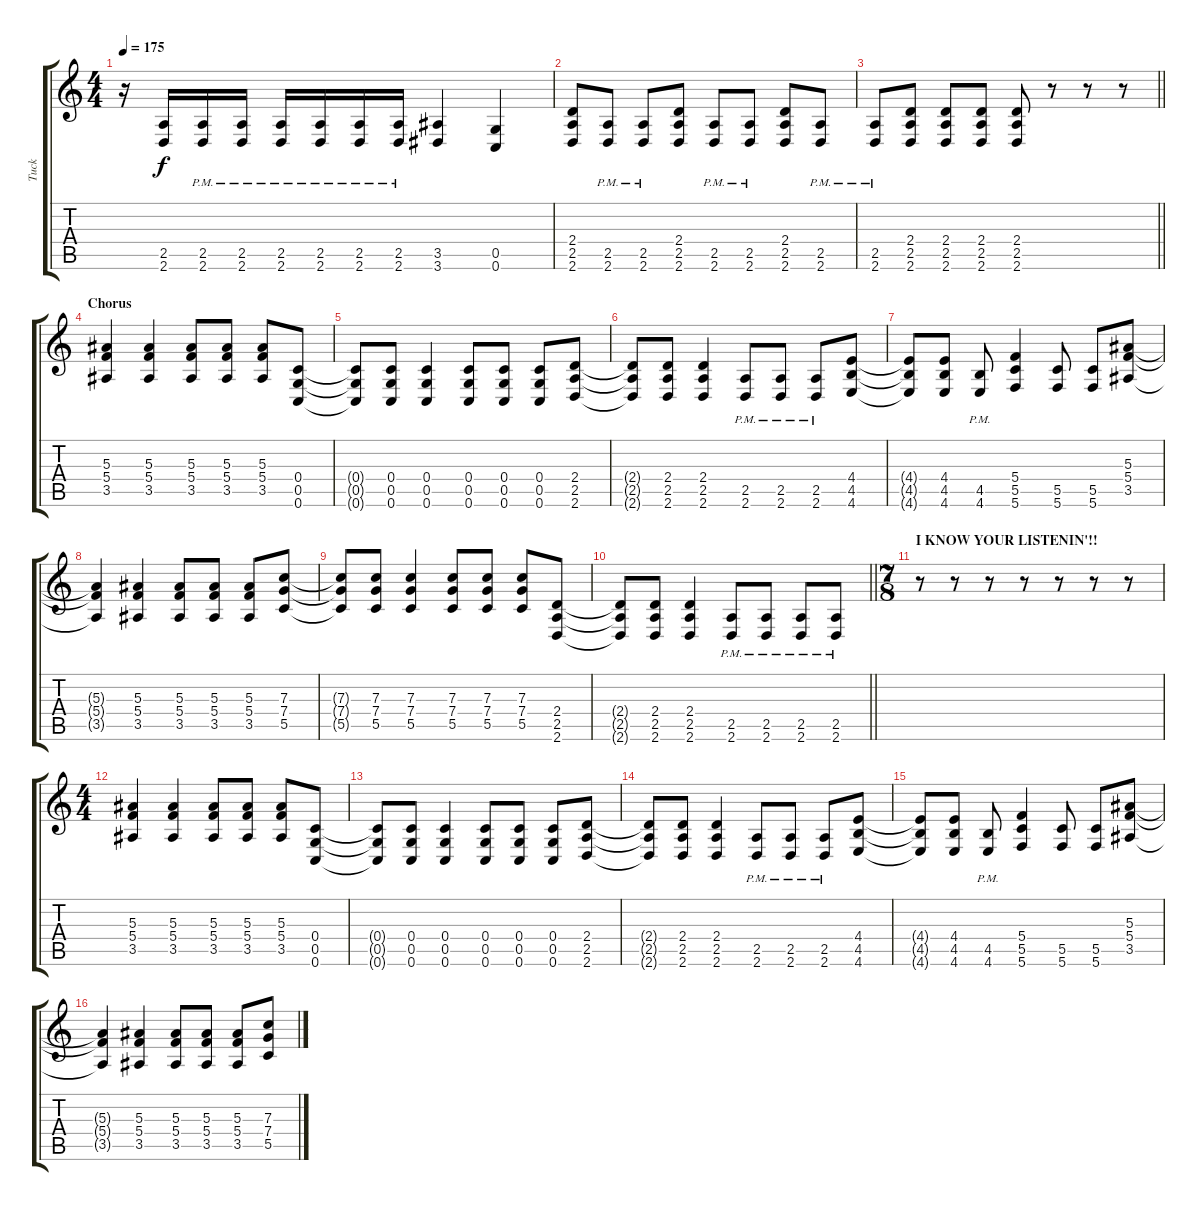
\track ("Tuck" "Tuck") {instrument distortionguitar}
\staff {score tabs}
\tuning (D4 A3 F3 C3 G2 C2) {hide}
\ts (4 4)
\tempo 175
\clef g2
\ks c
r.16{dy f} (2.5{t} 2.6{t}).16 (2.5{pm} 2.6{pm}).16 (2.5{pm} 2.6{pm}).16 (2.5{pm} 2.6{pm}).16 (2.5{pm} 2.6{pm}).16 (2.5{pm} 2.6{pm}).16 (2.5{pm} 2.6{pm}).16 (3.5 3.6).4 (0.5 0.6).4 |
(2.4 2.5 2.6).8 (2.5{pm} 2.6{pm}).8 (2.5{pm} 2.6{pm}).8 (2.4 2.5 2.6).8 (2.5{pm} 2.6{pm}).8 (2.5{pm} 2.6{pm}).8 (2.4 2.5 2.6).8 (2.5{pm} 2.6{pm}).8 |
\barLineRight lightlight
(2.5{pm} 2.6{pm}).8 (2.4 2.5 2.6).8 (2.4 2.5 2.6).8 (2.4 2.5 2.6).8 (2.4 2.5 2.6).8 r.8 r.8 r.8 |
\section ("" "Chorus")
(5.3 5.4 3.5).4 (5.3 5.4 3.5).4 (5.3 5.4 3.5).8 (5.3 5.4 3.5).8 (5.3 5.4 3.5).8 (0.4 0.5 0.6).8 |
(0.4{t} 0.5{t} 0.6{t}).8 (0.4 0.5 0.6).8 (0.4 0.5 0.6).4 (0.4 0.5 0.6).8 (0.4 0.5 0.6).8 (0.4 0.5 0.6).8 (2.4 2.5 2.6).8 |
(2.4{t} 2.5{t} 2.6{t}).8 (2.4 2.5 2.6).8 (2.4 2.5 2.6).4 (2.5{pm} 2.6{pm}).8 (2.5{pm} 2.6{pm}).8 (2.5{pm} 2.6{pm}).8 (4.4 4.5 4.6).8 |
(4.4{t} 4.5{t} 4.6{t}).8 (4.4 4.5 4.6).8 (4.5{pm} 4.6{pm}).8 (5.4 5.5 5.6).4 (5.5 5.6).8 (5.5 5.6).8 (5.3 5.4 3.5).8 |
(5.3{t} 5.4{t} 3.5{t}).4 (5.3 5.4 3.5).4 (5.3 5.4 3.5).8 (5.3 5.4 3.5).8 (5.3 5.4 3.5).8 (7.3 7.4 5.5).8 |
(7.3{t} 7.4{t} 5.5{t}).8 (7.3 7.4 5.5).8 (7.3 7.4 5.5).4 (7.3 7.4 5.5).8 (7.3 7.4 5.5).8 (7.3 7.4 5.5).8 (2.4 2.5 2.6).8 |
\barLineRight lightlight
(2.4{t} 2.5{t} 2.6{t}).8 (2.4 2.5 2.6).8 (2.4 2.5 2.6).4 (2.5{pm} 2.6{pm}).8 (2.5{pm} 2.6{pm}).8 (2.5{pm} 2.6{pm}).8 (2.5{pm} 2.6{pm}).8 |
\ts (7 8)
\section ("" "I KNOW YOUR LISTENIN'!!")
r.8 r.8 r.8 r.8 r.8 r.8 r.8 |
\ts (4 4)
(5.3 5.4 3.5).4 (5.3 5.4 3.5).4 (5.3 5.4 3.5).8 (5.3 5.4 3.5).8 (5.3 5.4 3.5).8 (0.4 0.5 0.6).8 |
(0.4{t} 0.5{t} 0.6{t}).8 (0.4 0.5 0.6).8 (0.4 0.5 0.6).4 (0.4 0.5 0.6).8 (0.4 0.5 0.6).8 (0.4 0.5 0.6).8 (2.4 2.5 2.6).8 |
(2.4{t} 2.5{t} 2.6{t}).8 (2.4 2.5 2.6).8 (2.4 2.5 2.6).4 (2.5{pm} 2.6{pm}).8 (2.5{pm} 2.6{pm}).8 (2.5{pm} 2.6{pm}).8 (4.4 4.5 4.6).8 |
(4.4{t} 4.5{t} 4.6{t}).8 (4.4 4.5 4.6).8 (4.5{pm} 4.6{pm}).8 (5.4 5.5 5.6).4 (5.5 5.6).8 (5.5 5.6).8 (5.3 5.4 3.5).8 |
(5.3{t} 5.4{t} 3.5{t}).4 (5.3 5.4 3.5).4 (5.3 5.4 3.5).8 (5.3 5.4 3.5).8 (5.3 5.4 3.5).8 (7.3 7.4 5.5).8
